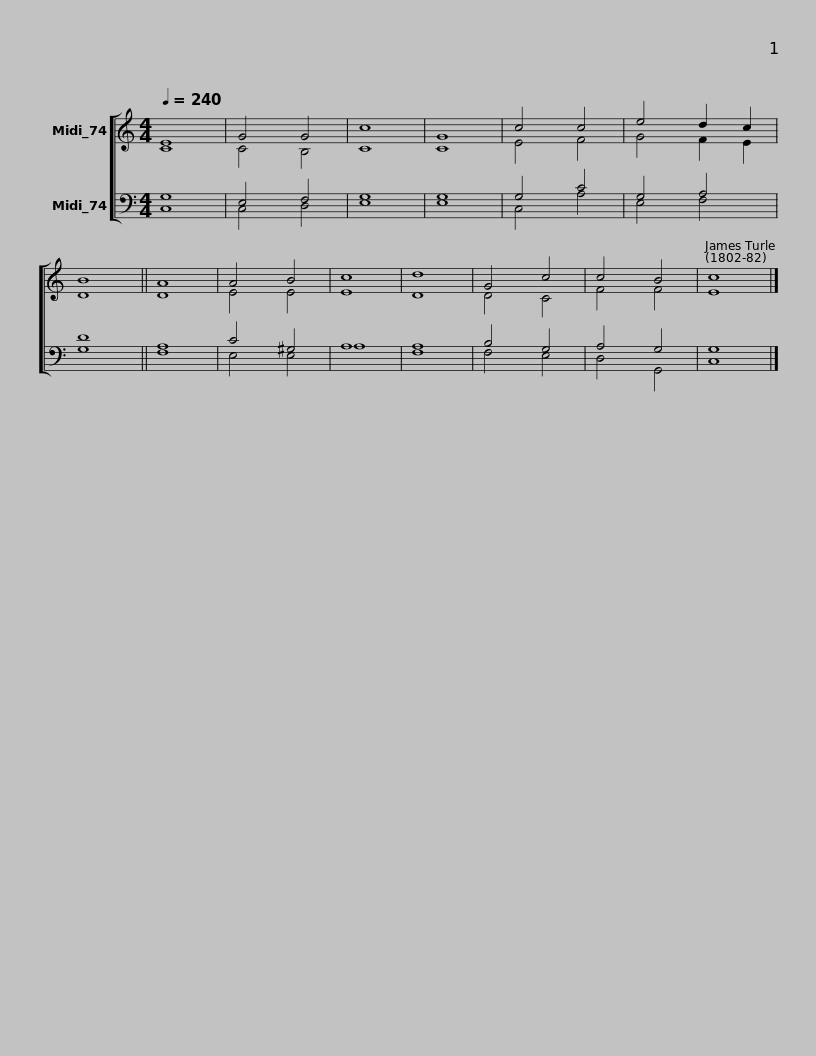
X:1
%%score [ ( 1 2 ) ( 3 4 ) ]
L:1/8
Q:1/4=240
M:4/4
I:linebreak $
K:C
V:1 treble
V:2 treble
V:3 bass
V:4 bass
V:1
 E8 | G4 G4 | c8 | G8 | c4 c4 | %5
 e4 d2 c2 | B8 || A8 | A4 B4 | c8 | %10
 d8 | G4 c4 | c4 B4 | c8 |] %14
V:2
 C8 | C4 B,4 | C8 | C8 | E4 F4 | %5
 G4 F2 E2 | D8 || D8 | E4 E4 | E8 | %10
 D8 | D4 C4 | F4 F4 | E8 |] %14
V:3
 G,8 | E,4 F,4 | G,8 | G,8 | G,4 C4 | %5
 G,4 A,4 | D8 || A,8 | C4 ^G,4 | A,8 | %10
 A,8 | B,4 G,4 | A,4 G,4 | G,8 |] %14
V:4
 C,8 | C,4 D,4 | E,8 | E,8 | C,4 A,4 | %5
 E,4 F,4 | G,8 || F,8 | E,4 E,4 | A,8 | %10
 F,8 | F,4 E,4 | D,4 G,,4 | C,8 |] %14
